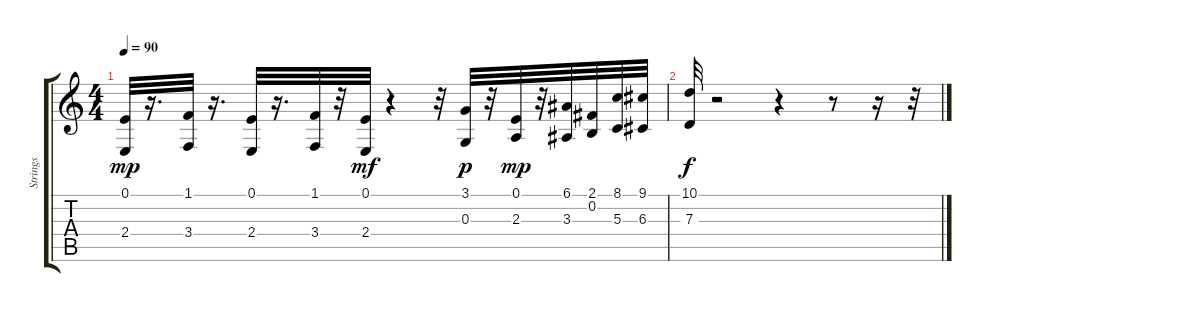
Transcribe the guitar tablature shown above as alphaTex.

\track ("Strings" "Strings") {instrument stringensemble1}
\staff {score tabs}
\tuning (E4 B3 G3 D3 A2 E2) {hide}
\ts (4 4)
\tempo 90
\clef g2
\ks c
(0.1 2.4).32{dy mp} r.16{d} (1.1 3.4).32 r.16{d} (0.1 2.4).32 r.16{d} (1.1 3.4).32 r.32 (0.1 2.4).32{dy mf} r.4 r.32 (3.1 0.3).32{dy p} r.32 (0.1 2.3).32{dy mp} r.32 (6.1 3.3).32 (2.1 0.2).32 (8.1 5.3).32 (9.1 6.3).32 |
(10.1 7.3).32{dy f} r.2 r.4 r.8 r.16 r.32
